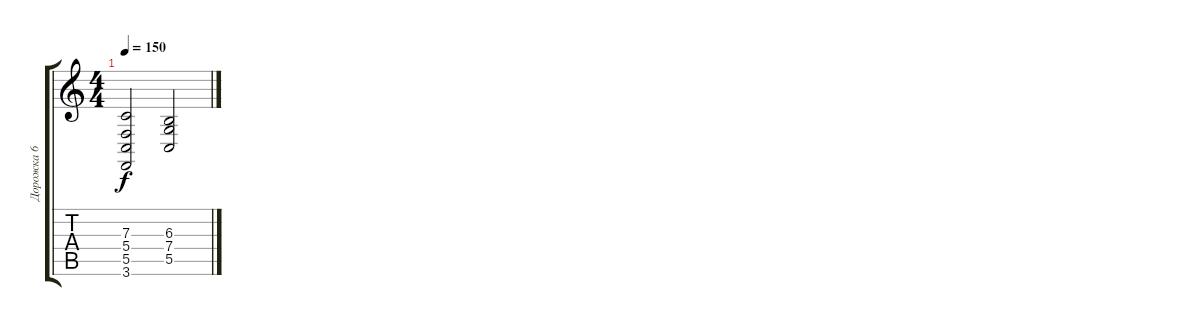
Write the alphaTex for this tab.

\track ("Дорожка 6" "Дорожка 6") {instrument choiraahs}
\staff {score tabs}
\tuning (D4 A3 F3 C3 G2 D2) {hide}
\ts (4 4)
\tempo 150
\clef g2
\ks c
(7.3 5.4 5.5 3.6).2{dy f} (6.3 7.4 5.5).2
